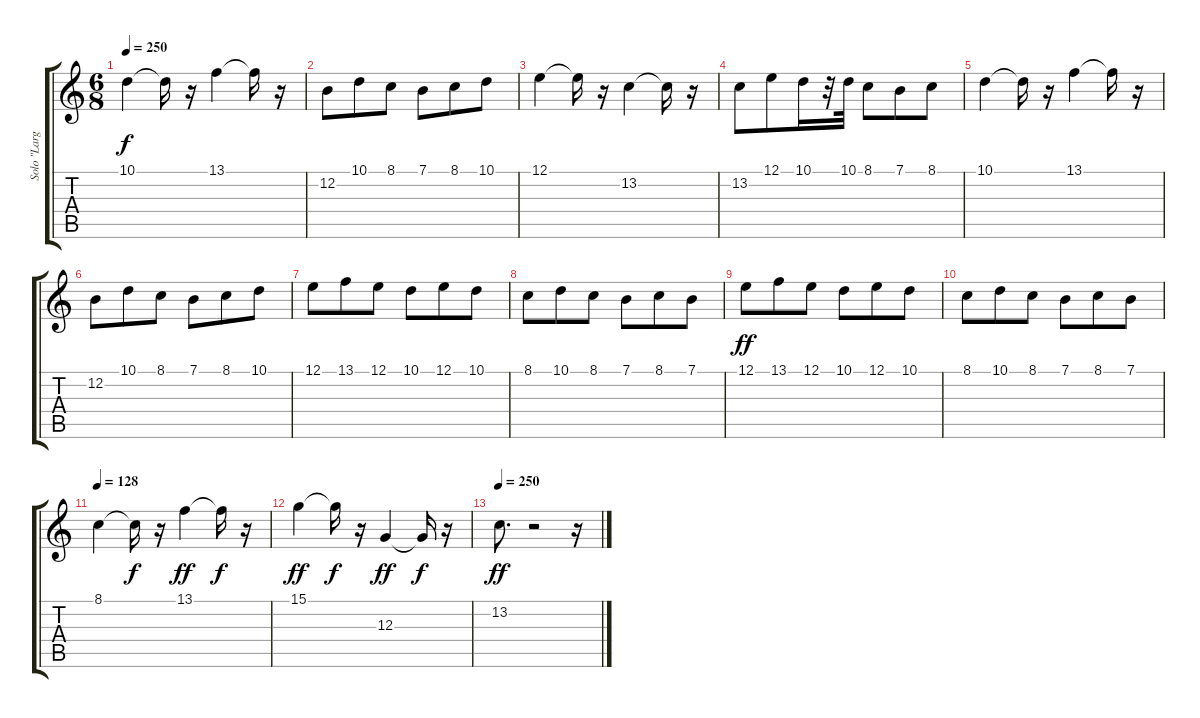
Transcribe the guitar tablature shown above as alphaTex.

\track ("Solo \"Largo al Factotum\"" "Solo \"Larg") {instrument altosax}
\staff {score tabs}
\tuning (E4 B3 G3 D3 A2 E2) {hide}
\ts (6 8)
\tempo 250
\clef g2
\ks c
10.1.4{dy f} 10.1{t}.16 r.16 13.1.4 13.1{t}.16 r.16 |
12.2.8 10.1.8 8.1.8 7.1.8 8.1.8 10.1.8 |
12.1.4 12.1{t}.16 r.16 13.2.4 13.2{t}.16 r.16 |
13.2.8 12.1.8 10.1.16 r.32 10.1.32 8.1.8 7.1.8 8.1.8 |
10.1.4 10.1{t}.16 r.16 13.1.4 13.1{t}.16 r.16 |
12.2.8 10.1.8 8.1.8 7.1.8 8.1.8 10.1.8 |
12.1.8 13.1.8 12.1.8 10.1.8 12.1.8 10.1.8 |
8.1.8 10.1.8 8.1.8 7.1.8 8.1.8 7.1.8 |
12.1.8{dy ff} 13.1.8 12.1.8 10.1.8 12.1.8 10.1.8 |
8.1.8 10.1.8 8.1.8 7.1.8 8.1.8 7.1.8 |
\tempo 128
8.1.4 8.1{t}.16{dy f} r.16 13.1.4{dy ff} 13.1{t}.16{dy f} r.16 |
15.1.4{dy ff} 15.1{t}.16{dy f} r.16 12.3.4{dy ff} 12.3{t}.16{dy f} r.16 |
\tempo 250
13.2.8{d dy ff} r.2 r.16
